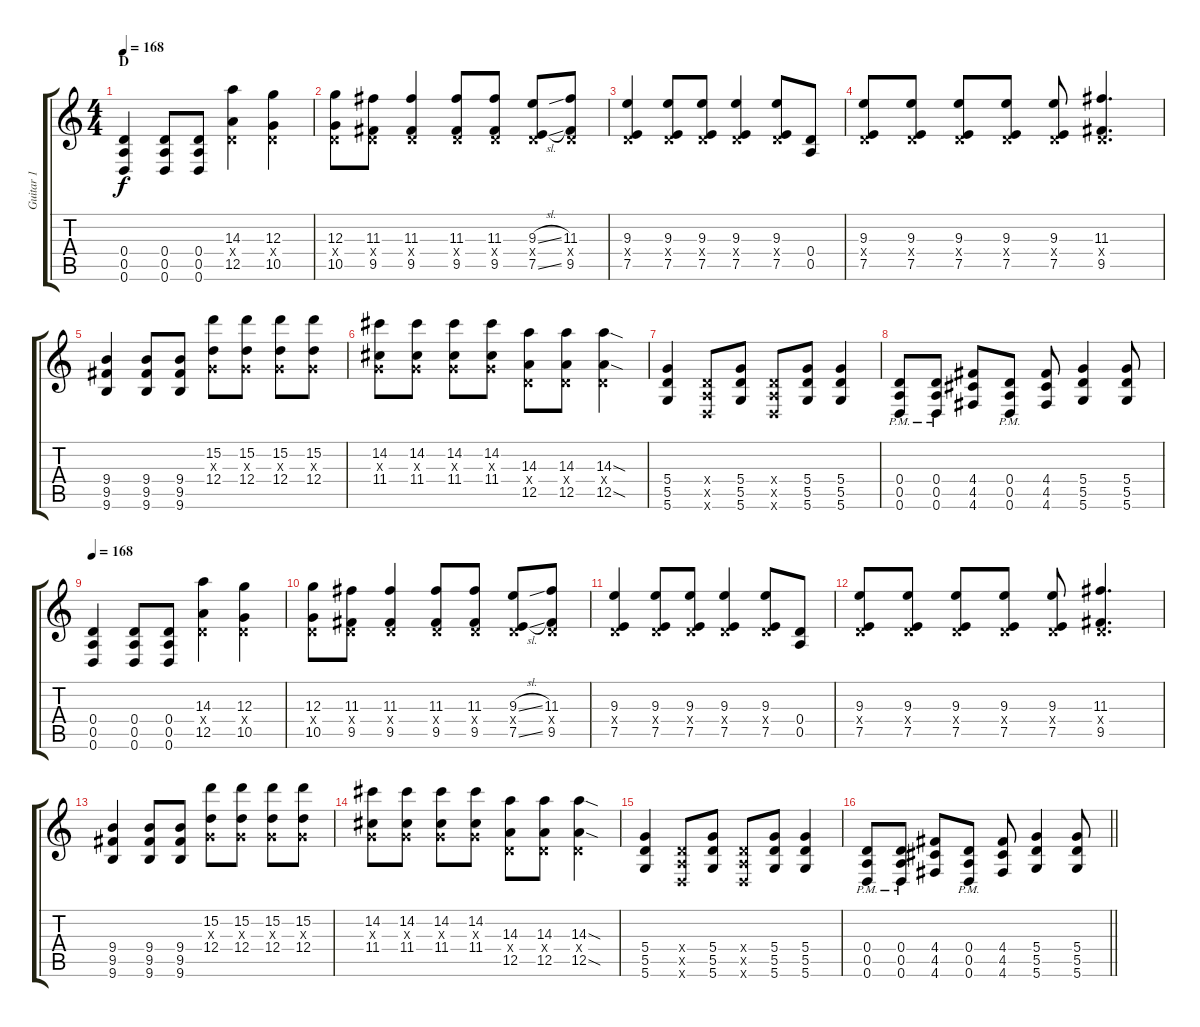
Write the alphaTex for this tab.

\track ("Guitar 1" "Guitar 1") {instrument distortionguitar}
\staff {score tabs}
\tuning (E4 B3 G3 D3 A2 D2) {hide}
\ts (4 4)
\section ("" "D")
\tempo 168
\clef g2
\ks c
(0.4 0.5 0.6).4{dy f} (0.4 0.5 0.6).8 (0.4 0.5 0.6).8 (14.3 0.4{x} 12.5).4 (12.3 0.4{x} 10.5).4 |
(12.3 0.4{x} 10.5).8 (11.3 0.4{x} 9.5).8 (11.3 0.4{x} 9.5).4 (11.3 0.4{x} 9.5).8 (11.3 0.4{x} 9.5).8 (9.3{sl} 0.4{x} 7.5{sl}).8 (11.3 0.4{x} 9.5).8 |
(9.3 0.4{x} 7.5).4 (9.3 0.4{x} 7.5).8 (9.3 0.4{x} 7.5).8 (9.3 0.4{x} 7.5).4 (9.3 0.4{x} 7.5).8 (0.4 0.5).8 |
(9.3 0.4{x} 7.5).8 (9.3 0.4{x} 7.5).8 (9.3 0.4{x} 7.5).8 (9.3 0.4{x} 7.5).8 (9.3 0.4{x} 7.5).8 (11.3 0.4{x} 9.5).4{d} |
(9.4 9.5 9.6).4 (9.4 9.5 9.6).8 (9.4 9.5 9.6).8 (15.2 0.3{x} 12.4).8 (15.2 0.3{x} 12.4).8 (15.2 0.3{x} 12.4).8 (15.2 0.3{x} 12.4).8 |
(14.2 0.3{x} 11.4).8 (14.2 0.3{x} 11.4).8 (14.2 0.3{x} 11.4).8 (14.2 0.3{x} 11.4).8 (14.3 0.4{x} 12.5).8 (14.3 0.4{x} 12.5).8 (14.3{sod} 0.4{x} 12.5{sod}).4 |
(5.4 5.5 5.6).4 (0.4{x} 0.5{x} 0.6{x}).8 (5.4 5.5 5.6).8 (0.4{x} 0.5{x} 0.6{x}).8 (5.4 5.5 5.6).8 (5.4 5.5 5.6).4 |
(0.4{pm} 0.5{pm} 0.6{pm}).8 (0.4{pm} 0.5{pm} 0.6{pm}).8 (4.4 4.5 4.6).8 (0.4{pm} 0.5{pm} 0.6{pm}).8 (4.4 4.5 4.6).8 (5.4 5.5 5.6).4 (5.4 5.5 5.6).8 |
\tempo 168
(0.4 0.5 0.6).4 (0.4 0.5 0.6).8 (0.4 0.5 0.6).8 (14.3 0.4{x} 12.5).4 (12.3 0.4{x} 10.5).4 |
(12.3 0.4{x} 10.5).8 (11.3 0.4{x} 9.5).8 (11.3 0.4{x} 9.5).4 (11.3 0.4{x} 9.5).8 (11.3 0.4{x} 9.5).8 (9.3{sl} 0.4{x} 7.5{sl}).8 (11.3 0.4{x} 9.5).8 |
(9.3 0.4{x} 7.5).4 (9.3 0.4{x} 7.5).8 (9.3 0.4{x} 7.5).8 (9.3 0.4{x} 7.5).4 (9.3 0.4{x} 7.5).8 (0.4 0.5).8 |
(9.3 0.4{x} 7.5).8 (9.3 0.4{x} 7.5).8 (9.3 0.4{x} 7.5).8 (9.3 0.4{x} 7.5).8 (9.3 0.4{x} 7.5).8 (11.3 0.4{x} 9.5).4{d} |
(9.4 9.5 9.6).4 (9.4 9.5 9.6).8 (9.4 9.5 9.6).8 (15.2 0.3{x} 12.4).8 (15.2 0.3{x} 12.4).8 (15.2 0.3{x} 12.4).8 (15.2 0.3{x} 12.4).8 |
(14.2 0.3{x} 11.4).8 (14.2 0.3{x} 11.4).8 (14.2 0.3{x} 11.4).8 (14.2 0.3{x} 11.4).8 (14.3 0.4{x} 12.5).8 (14.3 0.4{x} 12.5).8 (14.3{sod} 0.4{x} 12.5{sod}).4 |
(5.4 5.5 5.6).4 (0.4{x} 0.5{x} 0.6{x}).8 (5.4 5.5 5.6).8 (0.4{x} 0.5{x} 0.6{x}).8 (5.4 5.5 5.6).8 (5.4 5.5 5.6).4 |
\barLineRight lightlight
(0.4{pm} 0.5{pm} 0.6{pm}).8 (0.4{pm} 0.5{pm} 0.6{pm}).8 (4.4 4.5 4.6).8 (0.4{pm} 0.5{pm} 0.6{pm}).8 (4.4 4.5 4.6).8 (5.4 5.5 5.6).4 (5.4 5.5 5.6).8
